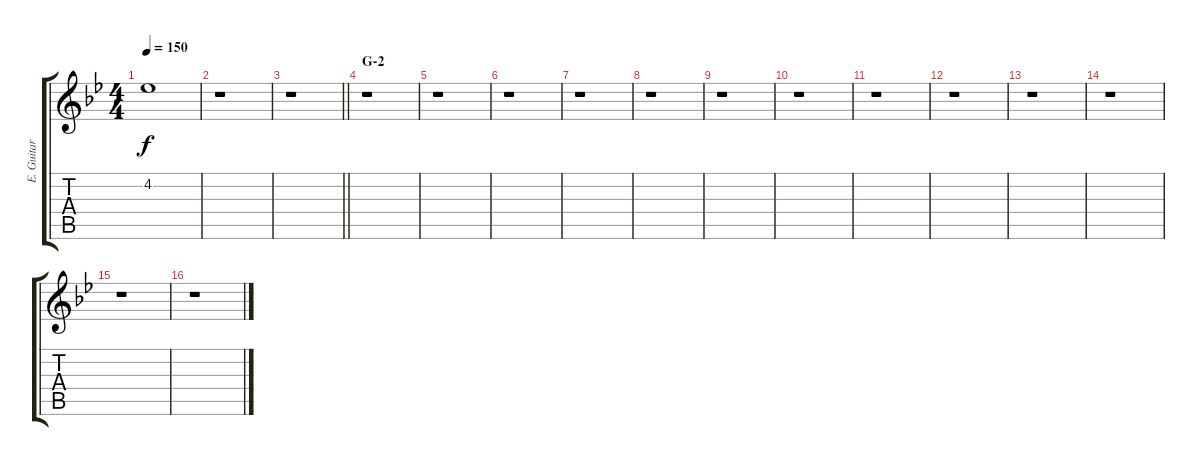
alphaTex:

\track ("E. Guitar III" "E. Guitar ") {instrument electricguitarclean}
\staff {score tabs}
\tuning (E4 B3 G3 D3 A2 E2) {hide}
\ts (4 4)
\tempo 150
\clef g2
\ks bb
4.2{t}.1{dy f} |
r.1 |
\barLineRight lightlight
r.1 |
\section ("" "G-2")
r.1 |
r.1 |
r.1 |
r.1 |
r.1 |
r.1 |
r.1 |
r.1 |
r.1 |
r.1 |
r.1 |
r.1 |
r.1
